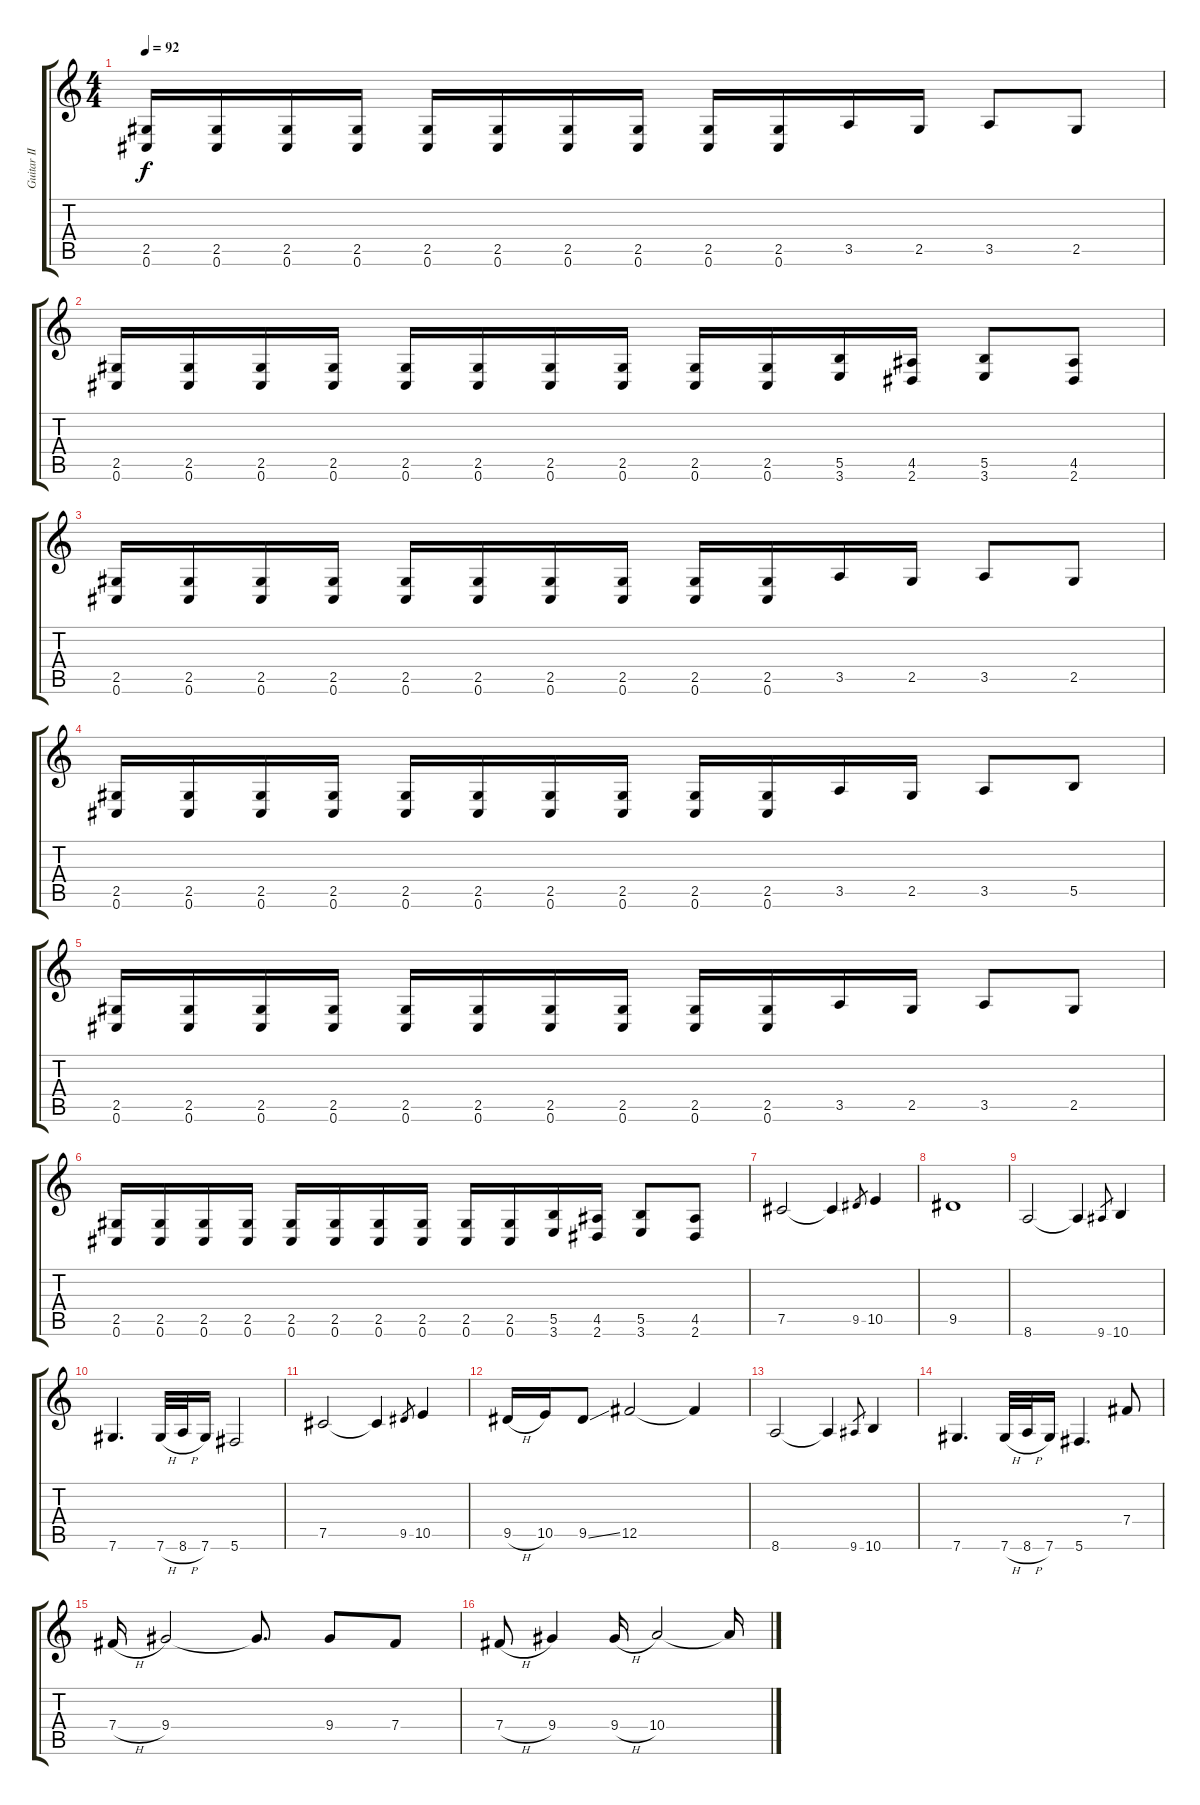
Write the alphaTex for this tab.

\track ("Guitar II" "Guitar II") {instrument distortionguitar}
\staff {score tabs}
\tuning (Db4 Ab3 E3 B2 Gb2 Db2) {hide}
\ts (4 4)
\tempo 92
\clef g2
\ks c
(2.5 0.6).16{dy f} (2.5 0.6).16 (2.5 0.6).16 (2.5 0.6).16 (2.5 0.6).16 (2.5 0.6).16 (2.5 0.6).16 (2.5 0.6).16 (2.5 0.6).16 (2.5 0.6).16 3.5.16 2.5.16 3.5.8 2.5.8 |
(2.5 0.6).16 (2.5 0.6).16 (2.5 0.6).16 (2.5 0.6).16 (2.5 0.6).16 (2.5 0.6).16 (2.5 0.6).16 (2.5 0.6).16 (2.5 0.6).16 (2.5 0.6).16 (5.5 3.6).16 (4.5 2.6).16 (5.5 3.6).8 (4.5 2.6).8 |
(2.5 0.6).16 (2.5 0.6).16 (2.5 0.6).16 (2.5 0.6).16 (2.5 0.6).16 (2.5 0.6).16 (2.5 0.6).16 (2.5 0.6).16 (2.5 0.6).16 (2.5 0.6).16 3.5.16 2.5.16 3.5.8 2.5.8 |
(2.5 0.6).16 (2.5 0.6).16 (2.5 0.6).16 (2.5 0.6).16 (2.5 0.6).16 (2.5 0.6).16 (2.5 0.6).16 (2.5 0.6).16 (2.5 0.6).16 (2.5 0.6).16 3.5.16 2.5.16 3.5.8 5.5.8 |
(2.5 0.6).16 (2.5 0.6).16 (2.5 0.6).16 (2.5 0.6).16 (2.5 0.6).16 (2.5 0.6).16 (2.5 0.6).16 (2.5 0.6).16 (2.5 0.6).16 (2.5 0.6).16 3.5.16 2.5.16 3.5.8 2.5.8 |
(2.5 0.6).16 (2.5 0.6).16 (2.5 0.6).16 (2.5 0.6).16 (2.5 0.6).16 (2.5 0.6).16 (2.5 0.6).16 (2.5 0.6).16 (2.5 0.6).16 (2.5 0.6).16 (5.5 3.6).16 (4.5 2.6).16 (5.5 3.6).8 (4.5 2.6).8 |
7.5.2{balance 16} 7.5{t}.4 9.5.8{gr} 10.5.4 |
9.5.1 |
8.6.2 8.6{t}.4 9.6.8{gr} 10.6.4 |
7.6.4{d} 7.6{h}.32 8.6{h}.32 7.6.16 5.6.2 |
7.5.2{balance 16} 7.5{t}.4 9.5.8{gr} 10.5.4 |
9.5{h}.16 10.5.16 9.5{ss}.8 12.5.2 12.5{t}.4 |
8.6.2 8.6{t}.4 9.6.8{gr} 10.6.4 |
7.6.4{d} 7.6{h}.32 8.6{h}.32 7.6.16 5.6.4{d} 7.4.8 |
7.4{h}.16{balance 16} 9.4.2 9.4{t}.8{d} 9.4.8 7.4.8 |
7.4{h}.8 9.4.4 9.4{h}.16 10.4.2 10.4{t}.16
